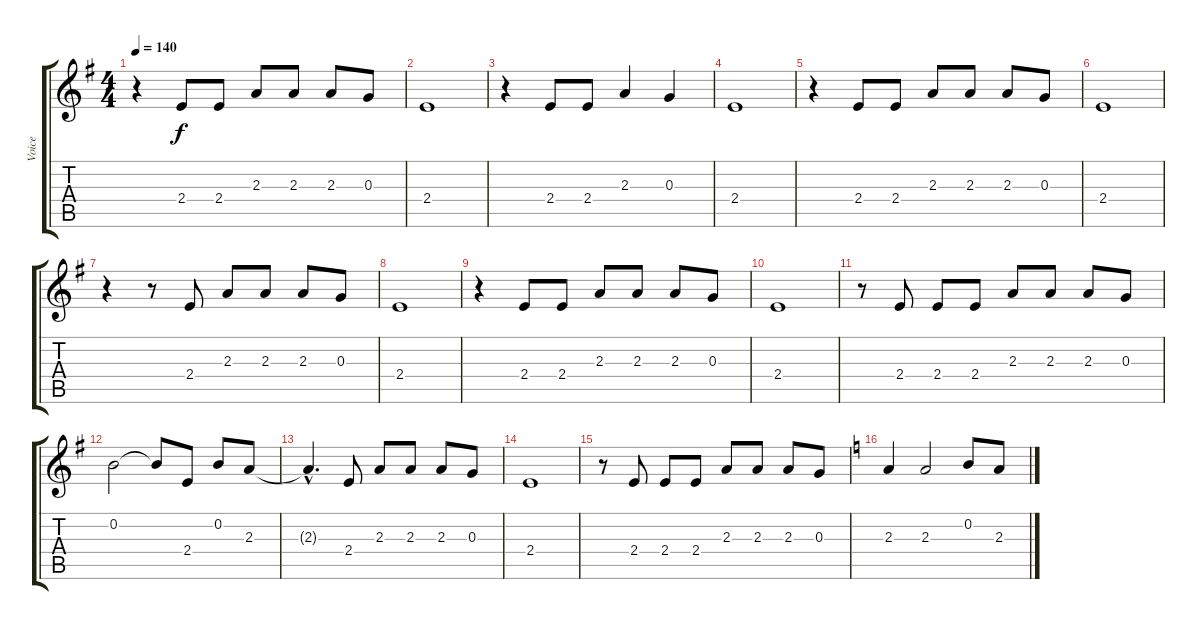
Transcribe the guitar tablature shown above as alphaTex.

\track ("Voice" "Voice") {instrument electricguitarmuted}
\staff {score tabs}
\tuning (E4 B3 G3 D3 A2 E2) {hide}
\ts (4 4)
\tempo 140
\clef g2
\ks g
r.4{dy f instrument electricguitarmuted} 2.4.8 2.4.8 2.3.8 2.3.8 2.3.8 0.3.8 |
2.4.1 |
r.4 2.4.8 2.4.8 2.3.4 0.3.4 |
2.4.1 |
r.4 2.4.8 2.4.8 2.3.8 2.3.8 2.3.8 0.3.8 |
2.4.1 |
r.4 r.8 2.4.8 2.3.8 2.3.8 2.3.8 0.3.8 |
2.4.1 |
r.4 2.4.8 2.4.8 2.3.8 2.3.8 2.3.8 0.3.8 |
2.4.1 |
r.8 2.4.8 2.4.8 2.4.8 2.3.8 2.3.8 2.3.8 0.3.8 |
0.2.2 0.2{t}.8 2.4.8 0.2.8 2.3.8 |
2.3{hac t}.4{d} 2.4.8 2.3.8 2.3.8 2.3.8 0.3.8 |
2.4.1 |
r.8 2.4.8 2.4.8 2.4.8 2.3.8 2.3.8 2.3.8 0.3.8 |
\ks c
2.3.4 2.3.2 0.2.8 2.3.8
